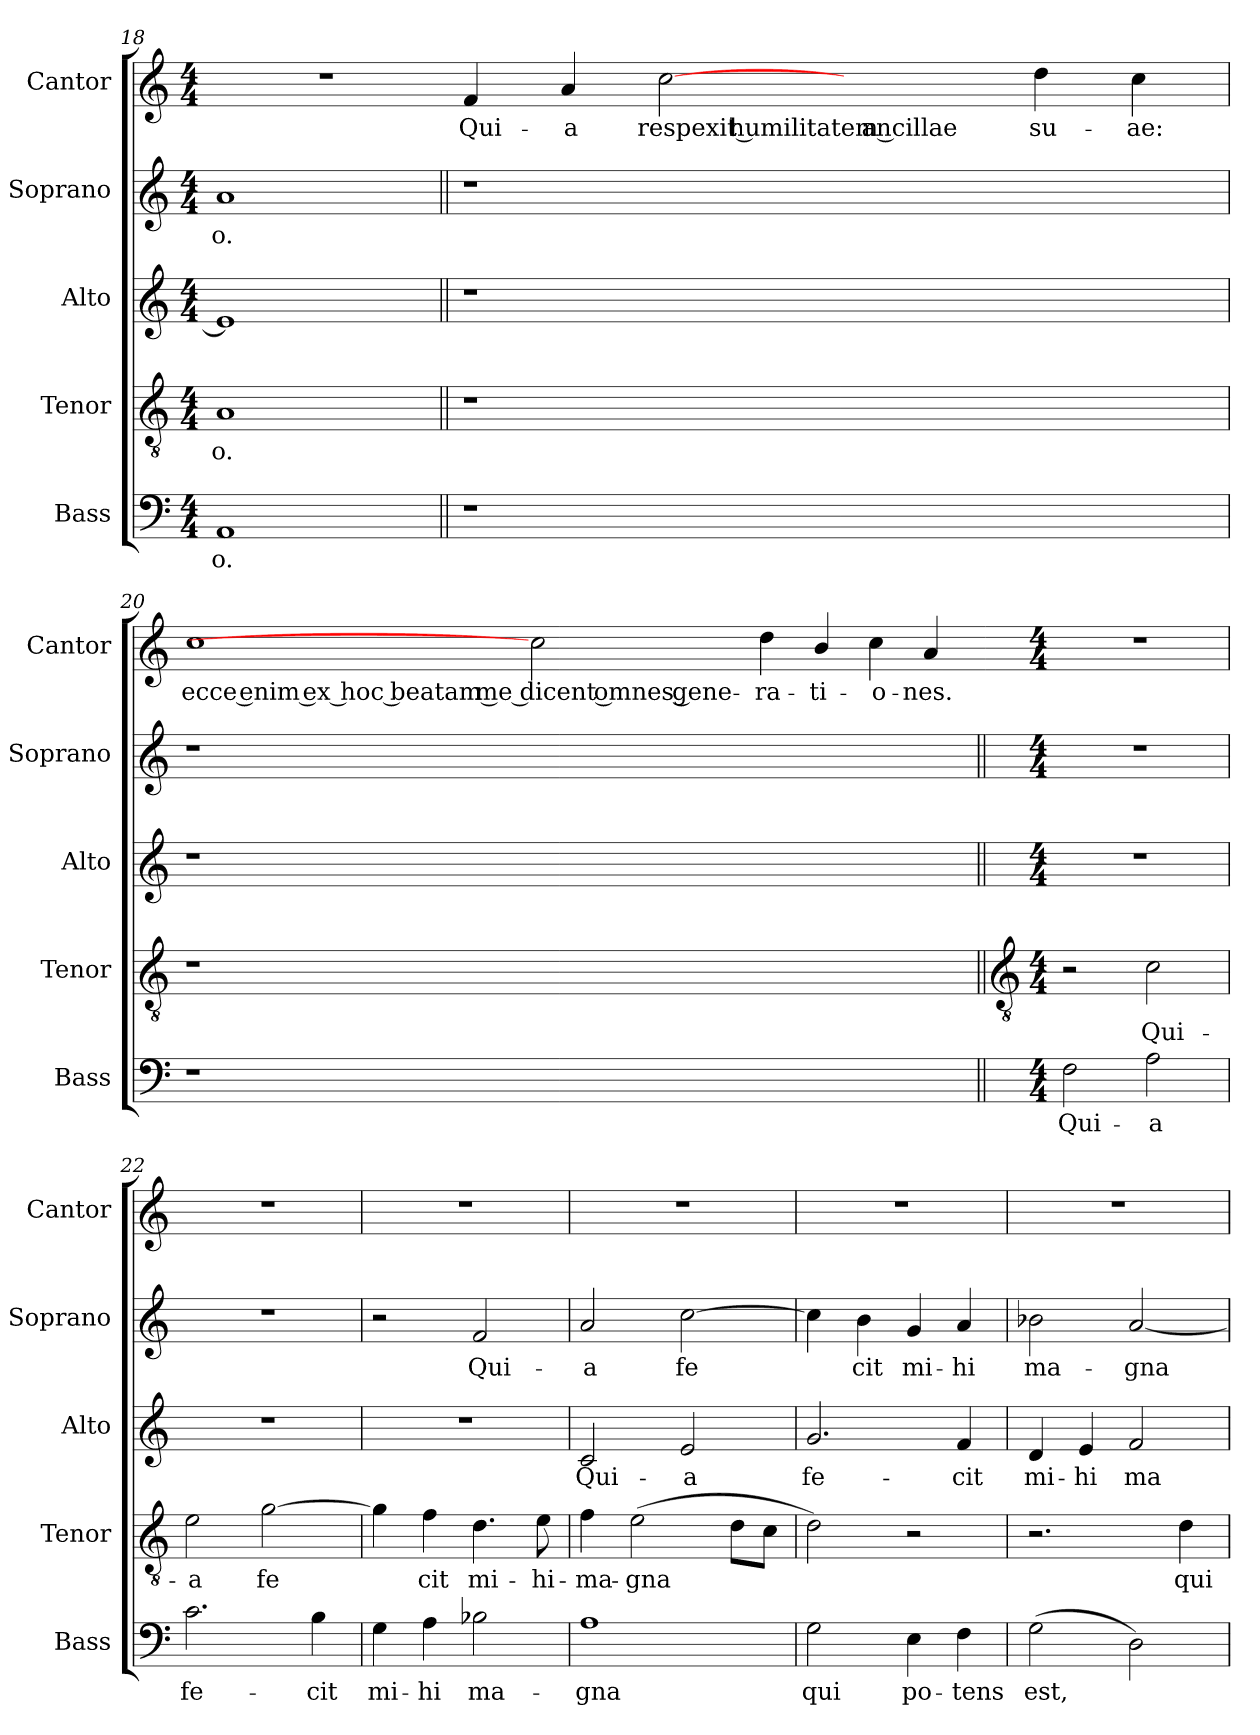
**kern	**text	**kern	**text	**kern	**text	**kern	**text	**kern	**text
*part5	*part5	*part4	*part4	*part3	*part3	*part2	*part2	*part1	*part1
*staff5	*staff5	*staff4	*staff4	*staff3	*staff3	*staff2	*staff2	*staff1	*staff1
*I"Bass	*	*I"Tenor	*	*I"Alto	*	*I"Soprano	*	*I"Cantor	*
*I'Bass	*	*I'Tenor	*	*I'Alto	*	*I'Soprano	*	*I'Cantor	*
*clefF4	*	*clefGv2	*	*clefG2	*	*clefG2	*	*clefG2	*
*k[]	*	*k[]	*	*k[]	*	*k[]	*	*k[]	*
*C:	*	*C:	*	*C:	*	*C:	*	*C:	*
*M4/4	*	*M4/4	*	*M4/4	*	*M4/4	*	*M4/4	*
=18	=18	=18	=18	=18	=18	=18	=18	=18	=18
!	!LO:LY:b	!	!LO:LY:b	!	!	!	!LO:LY:b	!	!
1AA	-o.	1A	o.	1e]	.	1a	-o.	1r	.
!!LO:LB:g=z
=19||	=19	=19||	=19	=19||	=19	=19||	=19	=19	=19
*	*	*	*	*	*	*	*	*k[]	*
*	*	*	*	*	*	*	*	*C:	*
!	!	!	!	!	!	!	!	!	!LO:LY:b
1r	.	1r	.	1r	.	1r	.	4f	Qui-
!	!	!	!	!	!	!	!	!	!LO:LY:b
.	.	.	.	.	.	.	.	4a	-a
!	!	!	!	!	!	!	!	!	!LO:LY:b
.	.	.	.	.	.	.	.	[2cc	respexit humilitatem ancillae
1ryy	.	1ryy	.	1ryy	.	1ryy	.	2ryy	.
!	!	!	!	!	!	!	!	!	!LO:LY:b
.	.	.	.	.	.	.	.	4dd	su-
!	!	!	!	!	!	!	!	!	!LO:LY:b
.	.	.	.	.	.	.	.	4cc	-ae:
=20	=20	=20	=20	=20	=20	=20	=20	=20	=20
!	!	!	!	!	!	!	!	!	!LO:LY:b
1r	.	1r	.	1r	.	1r	.	1cc	ecce enim ex hoc beatam me dicent omnes gene-
1.ryy	.	1.ryy	.	1.ryy	.	1.ryy	.	2cc]	.
!	!	!	!	!	!	!	!	!	!LO:LY:b
.	.	.	.	.	.	.	.	4dd	ra-
!	!	!	!	!	!	!	!	!	!LO:LY:b
.	.	.	.	.	.	.	.	4b/	-ti-
!	!	!	!	!	!	!	!	!	!LO:LY:b
.	.	.	.	.	.	.	.	4cc	-o-
!	!	!	!	!	!	!	!	!	!LO:LY:b
.	.	.	.	.	.	.	.	4a	-nes.
!!LO:LB:g=z
=21||	=21-	=21||	=21-	=21||	=21-	=21||	=21-	=21-	=21-
*	*	*clefGv2	*	*	*	*	*	*	*
*k[]	*	*k[]	*	*k[]	*	*k[]	*	*	*
*C:	*	*C:	*	*C:	*	*C:	*	*	*
*M4/4	*	*M4/4	*	*M4/4	*	*M4/4	*	*M4/4	*
!	!LO:LY:b	!	!	!	!	!	!	!	!
2F	Qui-	2r	.	1r	.	1r	.	1r	.
!	!LO:LY:b	!	!LO:LY:b	!	!	!	!	!	!
2A	-a	2c	Qui-	.	.	.	.	.	.
=22	=22	=22	=22	=22	=22	=22	=22	=22	=22
!	!LO:LY:b	!	!LO:LY:b	!	!	!	!	!	!
2.c	fe-	2e	-a	1r	.	1r	.	1r	.
!	!	!	!LO:LY:b	!	!	!	!	!	!
.	.	[2g	fe	.	.	.	.	.	.
!	!LO:LY:b	!	!	!	!	!	!	!	!
4B	-cit	.	.	.	.	.	.	.	.
=23	=23	=23	=23	=23	=23	=23	=23	=23	=23
!	!LO:LY:b	!	!	!	!	!	!	!	!
4G	mi-	4g]	.	1r	.	2r	.	1r	.
!	!LO:LY:b	!	!LO:LY:b	!	!	!	!	!	!
4A	-hi	4f	cit	.	.	.	.	.	.
!	!LO:LY:b	!	!LO:LY:b	!	!	!	!LO:LY:b	!	!
2B-X	ma-	4.d	mi-	.	.	2f	Qui-	.	.
!	!	!	!LO:LY:b	!	!	!	!	!	!
.	.	8e	-hi-	.	.	.	.	.	.
=24	=24	=24	=24	=24	=24	=24	=24	=24	=24
!	!LO:LY:b	!	!LO:LY:b	!	!LO:LY:b	!	!LO:LY:b	!	!
1A	-gna	4f	-ma-	2c	Qui-	2a	-a	1r	.
!	!	!	!LO:LY:b	!	!	!	!	!	!
.	.	(>2e	-gna	.	.	.	.	.	.
!	!	!	!	!	!LO:LY:b	!	!LO:LY:b	!	!
.	.	.	.	2e	-a	[2cc	fe	.	.
.	.	8dL	.	.	.	.	.	.	.
.	.	8cJ	.	.	.	.	.	.	.
=25	=25	=25	=25	=25	=25	=25	=25	=25	=25
!	!LO:LY:b	!	!	!	!LO:LY:b	!	!	!	!
2G	qui	2d)	.	2.g	fe-	4cc]	.	1r	.
!	!	!	!	!	!	!	!LO:LY:b	!	!
.	.	.	.	.	.	4b	cit	.	.
!	!LO:LY:b	!	!	!	!	!	!LO:LY:b	!	!
4E	po-	2r	.	.	.	4g	mi-	.	.
!	!LO:LY:b	!	!	!	!LO:LY:b	!	!LO:LY:b	!	!
4F	-tens	.	.	4f	-cit	4a	-hi	.	.
=26	=26	=26	=26	=26	=26	=26	=26	=26	=26
!	!LO:LY:b	!	!	!	!LO:LY:b	!	!LO:LY:b	!	!
(>2G	est,	2.r	.	4d	mi-	2b-X	ma-	1r	.
!	!	!	!	!	!LO:LY:b	!	!	!	!
.	.	.	.	4e	-hi	.	.	.	.
!	!	!	!	!	!LO:LY:b	!	!LO:LY:b	!	!
2D)	.	.	.	2f	ma-	[2a	-gna	.	.
!	!	!	!LO:LY:b	!	!	!	!	!	!
.	.	4d	qui	.	.	.	.	.	.
=	=	=	=	=	=	=	=	=	=
*-	*-	*-	*-	*-	*-	*-	*-	*-	*-
